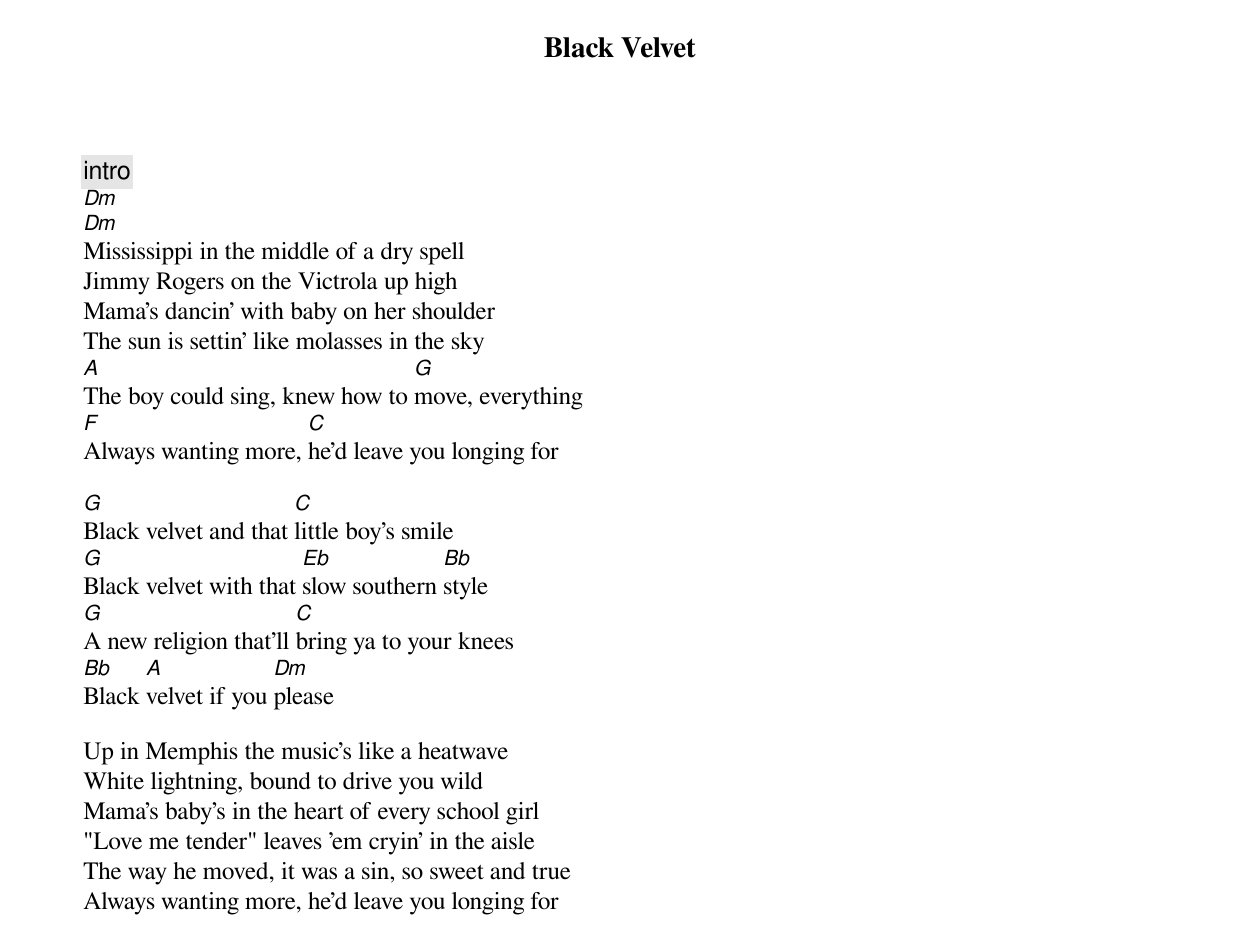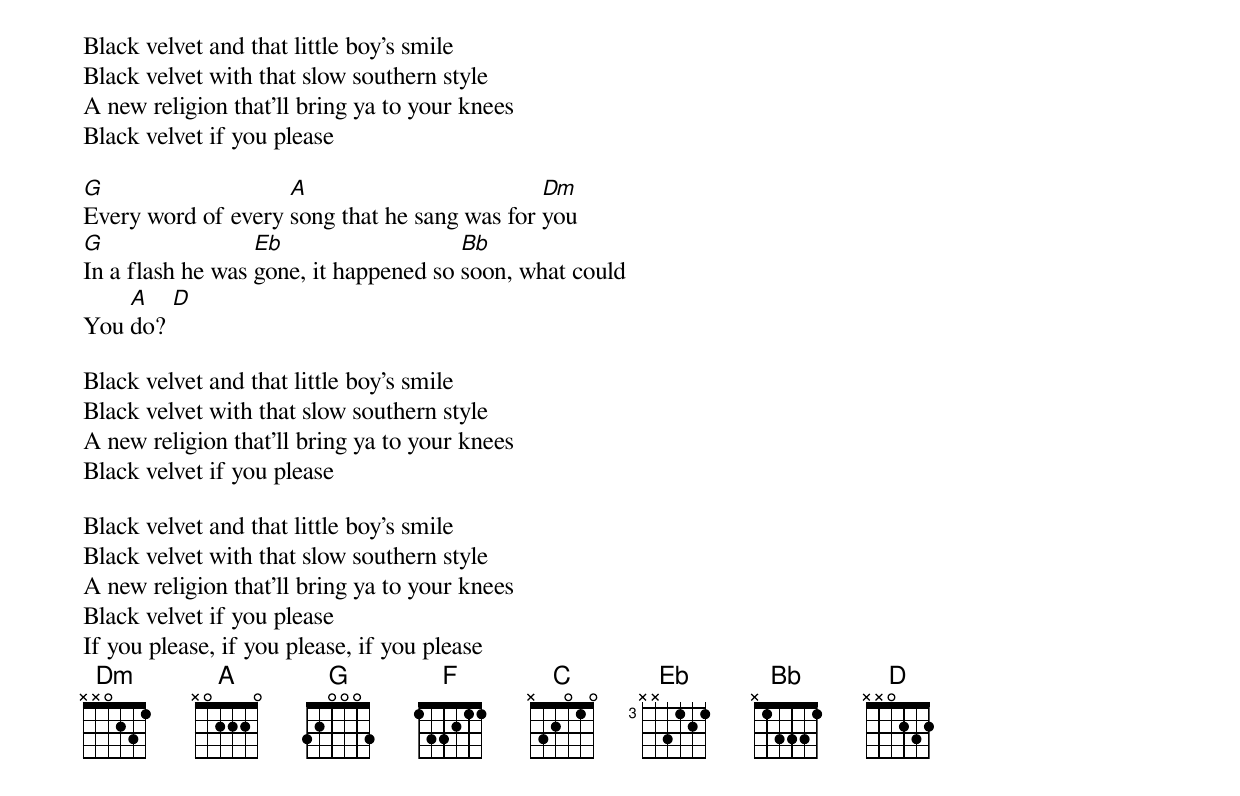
{title: Black Velvet}
{comment: intro}
[Dm]
[Dm]Mississippi in the middle of a dry spell
Jimmy Rogers on the Victrola up high
Mama's dancin' with baby on her shoulder
The sun is settin' like molasses in the sky
[A]The boy could sing, knew how to [G]move, everything
[F]Always wanting more, [C]he'd leave you longing for

[G]Black velvet and that [C]little boy's smile
[G]Black velvet with that [Eb]slow southern [Bb]style
[G]A new religion that'll [C]bring ya to your knees
[Bb]Black [A]velvet if you [Dm]please

Up in Memphis the music's like a heatwave
White lightning, bound to drive you wild
Mama's baby's in the heart of every school girl
"Love me tender" leaves 'em cryin' in the aisle
The way he moved, it was a sin, so sweet and true
Always wanting more, he'd leave you longing for

{np}

Black velvet and that little boy's smile
Black velvet with that slow southern style
A new religion that'll bring ya to your knees
Black velvet if you please

[G]Every word of every [A]song that he sang was for [Dm]you
[G]In a flash he was [Eb]gone, it happened so [Bb]soon, what could
You [A]do? [D]

Black velvet and that little boy's smile
Black velvet with that slow southern style
A new religion that'll bring ya to your knees
Black velvet if you please

Black velvet and that little boy's smile
Black velvet with that slow southern style
A new religion that'll bring ya to your knees
Black velvet if you please
If you please, if you please, if you please
